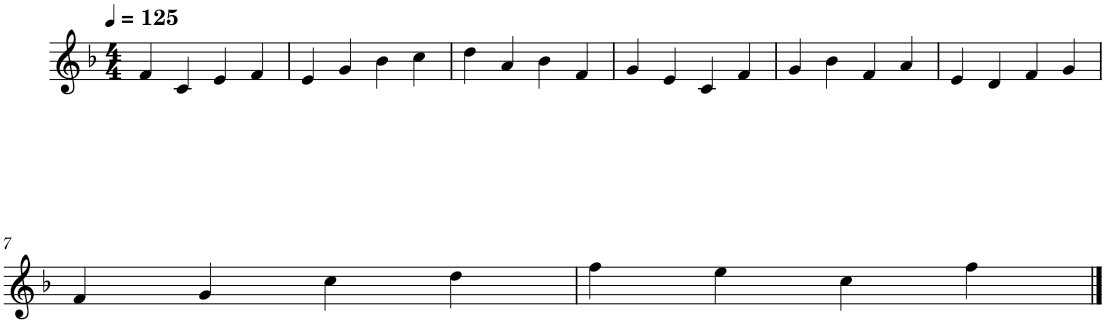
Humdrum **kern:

**kern
*part1
*staff1
*I"Piano
*I'Pno.
*clefG2
*k[b-]
*M4/4
*MM125
=1
4f/
4c/
4e/
4f/
=2
4e/
4g/
4b-\
4cc\
=3
4dd\
4a/
4b-\
4f/
=4
4g/
4e/
4c/
4f/
=5
4g/
4b-\
4f/
4a/
=6
4e/
4d/
4f/
4g/
!!LO:LB:g=z
=7
4f/
4g/
4cc\
4dd\
=8
4ff\
4ee\
4cc\
4ff\
==
*-
